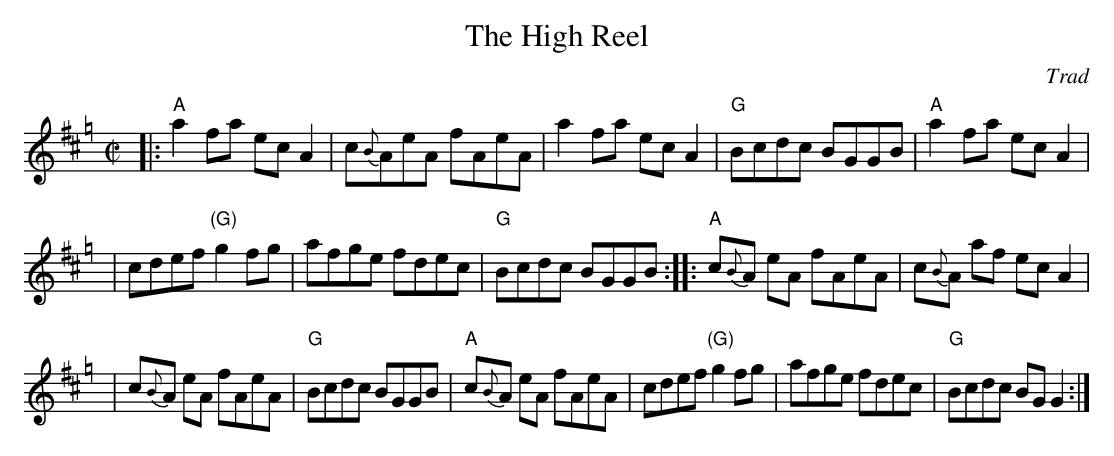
X:1
T: The High Reel
O: Trad
M: C|
L: 1/8
K: Amix=g
|: "A"a2fa ecA2 | c{B}AeA fAeA | a2fa ecA2 | "G"Bcdc BGGB |  "A"a2fa ecA2 |
| cdef "(G)"g2fg | afge fdec | "G"Bcdc BGGB :: "A"c{B}A eA fAeA | c{B}A af ecA2 |
| c{B}A eA fAeA | "G"Bcdc BGGB |  "A"c{B}A eA fAeA |cdef "(G)"g2fg | afge fdec | "G"Bcdc BGG2 :|
